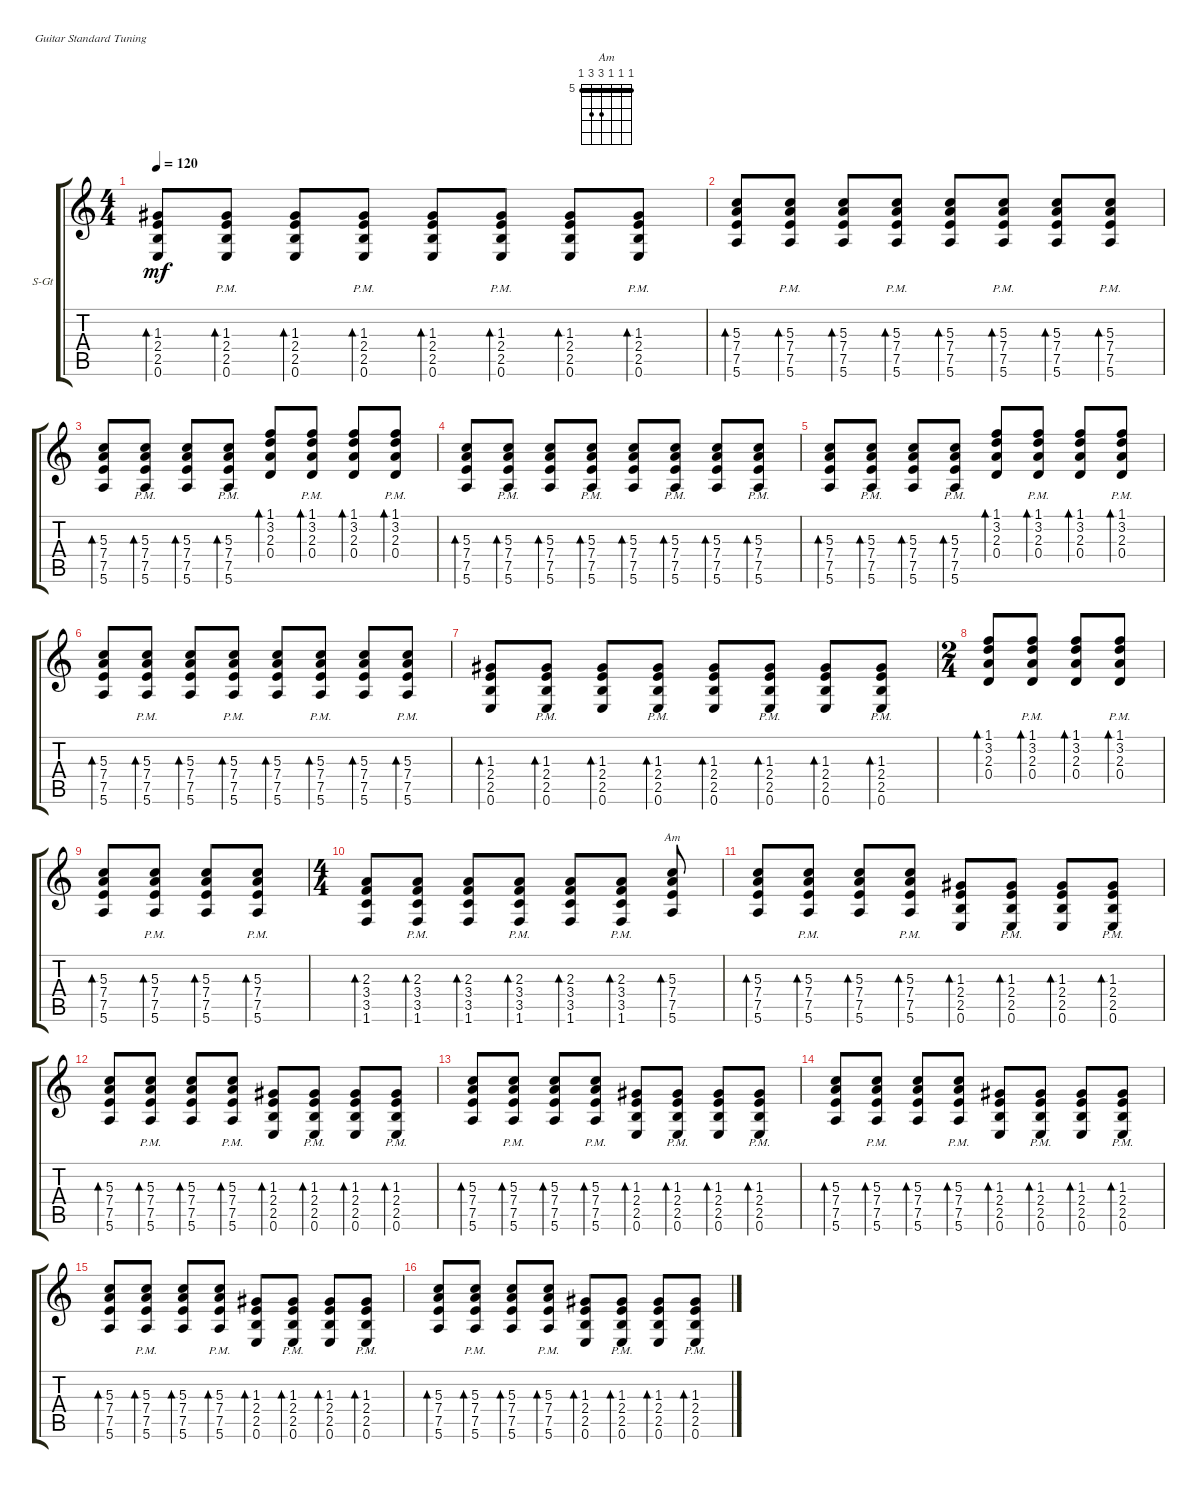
\defaultSystemsLayout 4
\bracketExtendMode groupsimilarinstruments
\firstSystemTrackNameOrientation horizontal
\otherSystemsTrackNameOrientation horizontal
\track ("Steel Guitar" "S-Gt") {instrument acousticguitarsteel}
\staff {score tabs}
\tuning (E4 B3 G3 D3 A2 E2)
\chord ("Am" 5 5 5 7 7 5) {firstfret 5 barre (5 5 5)}
\ts (4 4)
\tempo 120
\clef g2
\ks c
(0.6 2.5 2.4 1.3).8{bd 30 dy mf} (0.6{pm} 2.5{pm} 2.4{pm} 1.3{pm}).8{bd 30} (0.6 2.5 2.4 1.3).8{bd 30} (0.6{pm} 2.5{pm} 2.4{pm} 1.3{pm}).8{bd 30} (0.6 2.5 2.4 1.3).8{bd 30} (0.6{pm} 2.5{pm} 2.4{pm} 1.3{pm}).8{bd 30} (0.6 2.5 2.4 1.3).8{bd 30} (0.6{pm} 2.5{pm} 2.4{pm} 1.3{pm}).8{bd 30} |
(5.6 7.5 7.4 5.3).8{bd 30} (5.6{pm} 7.5{pm} 7.4{pm} 5.3{pm}).8{bd 30} (5.6 7.5 7.4 5.3).8{bd 30} (5.6{pm} 7.5{pm} 7.4{pm} 5.3{pm}).8{bd 30} (5.6 7.5 7.4 5.3).8{bd 30} (5.6{pm} 7.5{pm} 7.4{pm} 5.3{pm}).8{bd 30} (5.6 7.5 7.4 5.3).8{bd 30} (5.6{pm} 7.5{pm} 7.4{pm} 5.3{pm}).8{bd 30} |
(5.6 7.5 7.4 5.3).8{bd 30} (5.6{pm} 7.5{pm} 7.4{pm} 5.3{pm}).8{bd 30} (5.6 7.5 7.4 5.3).8{bd 30} (5.6{pm} 7.5{pm} 7.4{pm} 5.3{pm}).8{bd 30} (2.3 1.1 3.2 0.4).8{bd 30} (2.3{pm} 1.1{pm} 3.2{pm} 0.4).8{bd 30} (2.3 1.1 3.2 0.4).8{bd 30} (2.3{pm} 1.1{pm} 3.2{pm} 0.4).8{bd 30} |
(5.6 7.5 7.4 5.3).8{bd 30} (5.6{pm} 7.5{pm} 7.4{pm} 5.3{pm}).8{bd 30} (5.6 7.5 7.4 5.3).8{bd 30} (5.6{pm} 7.5{pm} 7.4{pm} 5.3{pm}).8{bd 30} (5.6 7.5 7.4 5.3).8{bd 30} (5.6{pm} 7.5{pm} 7.4{pm} 5.3{pm}).8{bd 30} (5.6 7.5 7.4 5.3).8{bd 30} (5.6{pm} 7.5{pm} 7.4{pm} 5.3{pm}).8{bd 30} |
(5.6 7.5 7.4 5.3).8{bd 30} (5.6{pm} 7.5{pm} 7.4{pm} 5.3{pm}).8{bd 30} (5.6 7.5 7.4 5.3).8{bd 30} (5.6{pm} 7.5{pm} 7.4{pm} 5.3{pm}).8{bd 30} (2.3 1.1 3.2 0.4).8{bd 30} (2.3{pm} 1.1{pm} 3.2{pm} 0.4).8{bd 30} (2.3 1.1 3.2 0.4).8{bd 30} (2.3{pm} 1.1{pm} 3.2{pm} 0.4).8{bd 30} |
(5.6 7.5 7.4 5.3).8{bd 30} (5.6{pm} 7.5{pm} 7.4{pm} 5.3{pm}).8{bd 30} (5.6 7.5 7.4 5.3).8{bd 30} (5.6{pm} 7.5{pm} 7.4{pm} 5.3{pm}).8{bd 30} (5.6 7.5 7.4 5.3).8{bd 30} (5.6{pm} 7.5{pm} 7.4{pm} 5.3{pm}).8{bd 30} (5.6 7.5 7.4 5.3).8{bd 30} (5.6{pm} 7.5{pm} 7.4{pm} 5.3{pm}).8{bd 30} |
(0.6 2.5 2.4 1.3).8{bd 30} (0.6{pm} 2.5{pm} 2.4{pm} 1.3{pm}).8{bd 30} (0.6 2.5 2.4 1.3).8{bd 30} (0.6{pm} 2.5{pm} 2.4{pm} 1.3{pm}).8{bd 30} (0.6 2.5 2.4 1.3).8{bd 30} (0.6{pm} 2.5{pm} 2.4{pm} 1.3{pm}).8{bd 30} (0.6 2.5 2.4 1.3).8{bd 30} (0.6{pm} 2.5{pm} 2.4{pm} 1.3{pm}).8{bd 30} |
\ts (2 4)
(2.3 1.1 3.2 0.4).8{bd 30} (2.3{pm} 1.1{pm} 3.2{pm} 0.4).8{bd 30} (2.3 1.1 3.2 0.4).8{bd 30} (2.3{pm} 1.1{pm} 3.2{pm} 0.4).8{bd 30} |
(5.6 7.5 7.4 5.3).8{bd 30} (5.6{pm} 7.5{pm} 7.4{pm} 5.3{pm}).8{bd 30} (5.6 7.5 7.4 5.3).8{bd 30} (5.6{pm} 7.5{pm} 7.4{pm} 5.3{pm}).8{bd 30} |
\ts (4 4)
(1.6 3.5 3.4 2.3).8{bd 30} (1.6{pm} 3.5{pm} 3.4{pm} 2.3{pm}).8{bd 30} (1.6 3.5 3.4 2.3).8{bd 30} (1.6{pm} 3.5{pm} 3.4{pm} 2.3{pm}).8{bd 30} (1.6 3.5 3.4 2.3).8{bd 30} (1.6{pm} 3.5{pm} 3.4{pm} 2.3{pm}).8{bd 30} (5.6 7.5 7.4 5.3).8{bd 30 ch "Am"} |
(5.6 7.5 7.4 5.3).8{bd 30} (5.6{pm} 7.5{pm} 7.4{pm} 5.3{pm}).8{bd 30} (5.6 7.5 7.4 5.3).8{bd 30} (5.6{pm} 7.5{pm} 7.4{pm} 5.3{pm}).8{bd 30} (0.6 2.5 2.4 1.3).8{bd 30} (0.6{pm} 2.5{pm} 2.4{pm} 1.3{pm}).8{bd 30} (0.6 2.5 2.4 1.3).8{bd 30} (0.6{pm} 2.5{pm} 2.4{pm} 1.3{pm}).8{bd 30} |
(5.6 7.5 7.4 5.3).8{bd 30} (5.6{pm} 7.5{pm} 7.4{pm} 5.3{pm}).8{bd 30} (5.6 7.5 7.4 5.3).8{bd 30} (5.6{pm} 7.5{pm} 7.4{pm} 5.3{pm}).8{bd 30} (0.6 2.5 2.4 1.3).8{bd 30} (0.6{pm} 2.5{pm} 2.4{pm} 1.3{pm}).8{bd 30} (0.6 2.5 2.4 1.3).8{bd 30} (0.6{pm} 2.5{pm} 2.4{pm} 1.3{pm}).8{bd 30} |
(5.6 7.5 7.4 5.3).8{bd 30} (5.6{pm} 7.5{pm} 7.4{pm} 5.3{pm}).8{bd 30} (5.6 7.5 7.4 5.3).8{bd 30} (5.6{pm} 7.5{pm} 7.4{pm} 5.3{pm}).8{bd 30} (0.6 2.5 2.4 1.3).8{bd 30} (0.6{pm} 2.5{pm} 2.4{pm} 1.3{pm}).8{bd 30} (0.6 2.5 2.4 1.3).8{bd 30} (0.6{pm} 2.5{pm} 2.4{pm} 1.3{pm}).8{bd 30} |
(5.6 7.5 7.4 5.3).8{bd 30} (5.6{pm} 7.5{pm} 7.4{pm} 5.3{pm}).8{bd 30} (5.6 7.5 7.4 5.3).8{bd 30} (5.6{pm} 7.5{pm} 7.4{pm} 5.3{pm}).8{bd 30} (0.6 2.5 2.4 1.3).8{bd 30} (0.6{pm} 2.5{pm} 2.4{pm} 1.3{pm}).8{bd 30} (0.6 2.5 2.4 1.3).8{bd 30} (0.6{pm} 2.5{pm} 2.4{pm} 1.3{pm}).8{bd 30} |
(5.6 7.5 7.4 5.3).8{bd 30} (5.6{pm} 7.5{pm} 7.4{pm} 5.3{pm}).8{bd 30} (5.6 7.5 7.4 5.3).8{bd 30} (5.6{pm} 7.5{pm} 7.4{pm} 5.3{pm}).8{bd 30} (0.6 2.5 2.4 1.3).8{bd 30} (0.6{pm} 2.5{pm} 2.4{pm} 1.3{pm}).8{bd 30} (0.6 2.5 2.4 1.3).8{bd 30} (0.6{pm} 2.5{pm} 2.4{pm} 1.3{pm}).8{bd 30} |
(5.6 7.5 7.4 5.3).8{bd 30} (5.6{pm} 7.5{pm} 7.4{pm} 5.3{pm}).8{bd 30} (5.6 7.5 7.4 5.3).8{bd 30} (5.6{pm} 7.5{pm} 7.4{pm} 5.3{pm}).8{bd 30} (0.6 2.5 2.4 1.3).8{bd 30} (0.6{pm} 2.5{pm} 2.4{pm} 1.3{pm}).8{bd 30} (0.6 2.5 2.4 1.3).8{bd 30} (0.6{pm} 2.5{pm} 2.4{pm} 1.3{pm}).8{bd 30}
